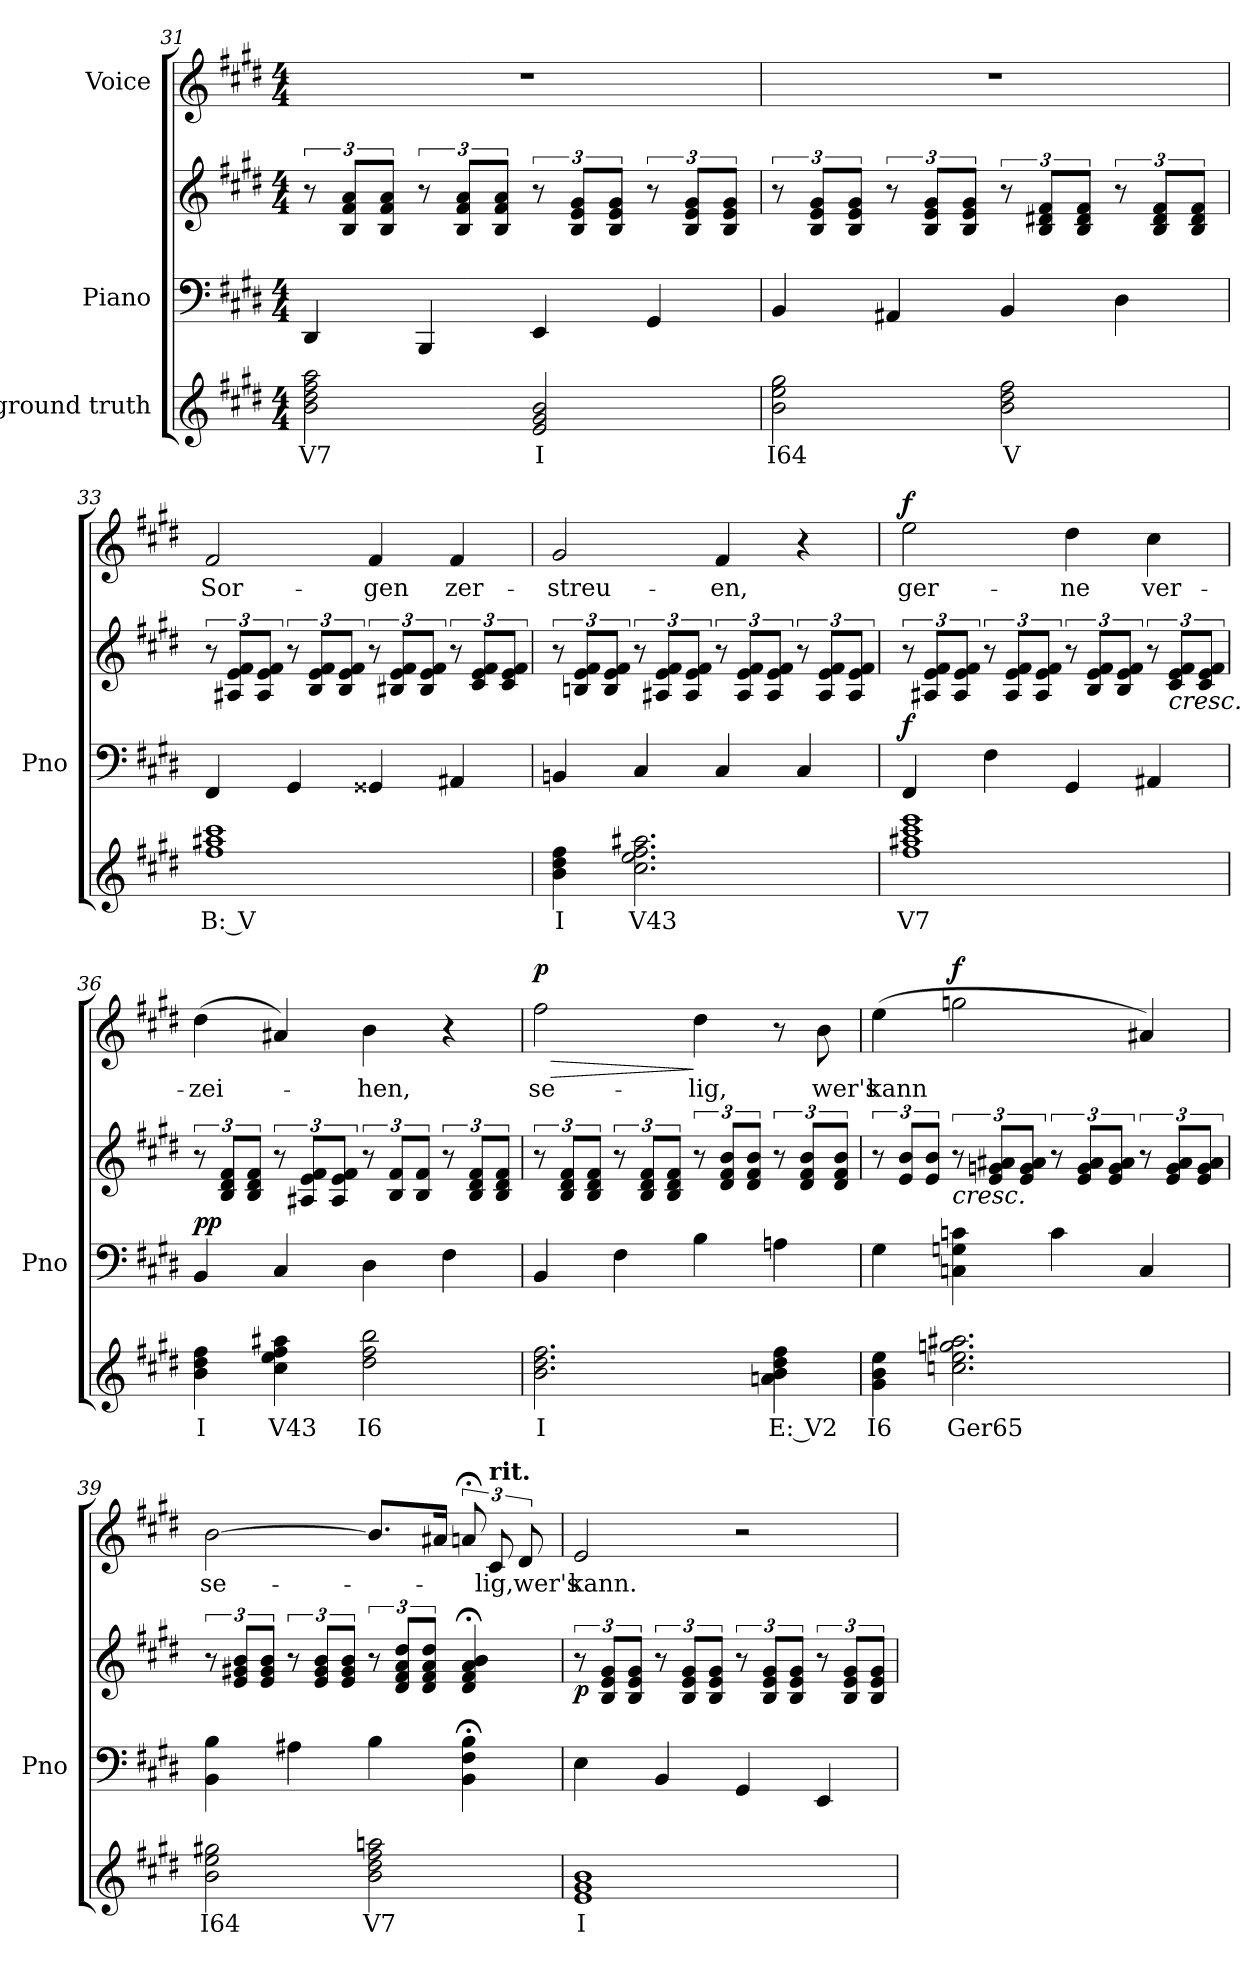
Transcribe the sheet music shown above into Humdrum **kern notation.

**kern	**text	**kern	**kern	**dynam	**kern	**text	**dynam
*part3	*part3	*part2	*part2	*part2	*part1	*part1	*part1
*staff4	*staff4	*staff3	*staff2	*staff2/3	*staff1	*staff1	*staff1
*I"ground truth	*	*I"Piano	*	*	*I"Voice	*	*
*	*	*I'Pno	*	*	*	*	*
*	*	*clefF4	*clefG2	*	*clefG2	*	*
*k[f#c#g#d#]	*	*k[f#c#g#d#]	*k[f#c#g#d#]	*	*k[f#c#g#d#]	*	*
*M4/4	*	*M4/4	*M4/4	*	*M4/4	*	*
=31	=31	=31	=31	=31	=31	=31	=31
2b 2dd# 2ff# 2aa	V7	4DD#/	12r	.	1r	.	.
.	.	.	12B/ 12f#/ 12a/L	.	.	.	.
.	.	.	12B/ 12f#/ 12a/J	.	.	.	.
.	.	4BBB/	12r	.	.	.	.
.	.	.	12B/ 12f#/ 12a/L	.	.	.	.
.	.	.	12B/ 12f#/ 12a/J	.	.	.	.
2e 2g# 2b	I	4EE/	12r	.	.	.	.
.	.	.	12B/ 12e/ 12g#/L	.	.	.	.
.	.	.	12B/ 12e/ 12g#/J	.	.	.	.
.	.	4GG#/	12r	.	.	.	.
.	.	.	12B/ 12e/ 12g#/L	.	.	.	.
.	.	.	12B/ 12e/ 12g#/J	.	.	.	.
=32	=32	=32	=32	=32	=32	=32	=32
2b 2ee 2gg#	I64	4BB/	12r	.	1r	.	.
.	.	.	12B/ 12e/ 12g#/L	.	.	.	.
.	.	.	12B/ 12e/ 12g#/J	.	.	.	.
.	.	4AA#X/	12r	.	.	.	.
.	.	.	12B/ 12e/ 12g#/L	.	.	.	.
.	.	.	12B/ 12e/ 12g#/J	.	.	.	.
2b 2dd# 2ff#	V	4BB/	12r	.	.	.	.
.	.	.	12B/ 12d#X/ 12f#/L	.	.	.	.
.	.	.	12B/ 12d#/ 12f#/J	.	.	.	.
.	.	4D#\	12r	.	.	.	.
.	.	.	12B/ 12d#/ 12f#/L	.	.	.	.
.	.	.	12B/ 12d#/ 12f#/J	.	.	.	.
=33	=33	=33	=33	=33	=33	=33	=33
!	!	!	!	!	!	!LO:LY:b	!
1ff# 1aa#X 1ccc#	B: V	4FF#/	12r	.	2f#/	Sor-	.
.	.	.	12A#X/ 12e/ 12f#/L	.	.	.	.
.	.	.	12A#/ 12e/ 12f#/J	.	.	.	.
.	.	4GG#/	12r	.	.	.	.
.	.	.	12B/ 12e/ 12f#/L	.	.	.	.
.	.	.	12B/ 12e/ 12f#/J	.	.	.	.
!	!	!	!	!	!	!LO:LY:b	!
.	.	4GG##X/	12r	.	4f#/	-gen	.
.	.	.	12B#X/ 12e/ 12f#/L	.	.	.	.
.	.	.	12B#/ 12e/ 12f#/J	.	.	.	.
!	!	!	!	!	!	!LO:LY:b	!
.	.	4AA#X/	12r	.	4f#/	zer-	.
.	.	.	12c#/ 12e/ 12f#/L	.	.	.	.
.	.	.	12c#/ 12e/ 12f#/J	.	.	.	.
=34	=34	=34	=34	=34	=34	=34	=34
!	!	!	!	!	!	!LO:LY:b	!
4b 4dd# 4ff#	I	4BBn/	12r	.	2g#/	-streu-	.
.	.	.	12Bn/ 12e/ 12f#/L	.	.	.	.
.	.	.	12B/ 12e/ 12f#/J	.	.	.	.
2.cc# 2.ee 2.ff# 2.aa#X	V43	4C#/	12r	.	.	.	.
.	.	.	12A#X/ 12e/ 12f#/L	.	.	.	.
.	.	.	12A#/ 12e/ 12f#/J	.	.	.	.
!	!	!	!	!	!	!LO:LY:b	!
.	.	4C#/	12r	.	4f#/	-en,	.
.	.	.	12A#/ 12e/ 12f#/L	.	.	.	.
.	.	.	12A#/ 12e/ 12f#/J	.	.	.	.
.	.	4C#/	12r	.	4r	.	.
.	.	.	12A#/ 12e/ 12f#/L	.	.	.	.
.	.	.	12A#/ 12e/ 12f#/J	.	.	.	.
=35	=35	=35	=35	=35	=35	=35	=35
!	!	!	!	!LO:DY:b	!	!LO:LY:b	!LO:DY:a
1ff# 1aa#X 1ccc# 1eee	V7	4FF#/	12r	f	2ee\	ger-	f
.	.	.	12A#X/ 12e/ 12f#/L	.	.	.	.
.	.	.	12A#/ 12e/ 12f#/J	.	.	.	.
.	.	4F#\	12r	.	.	.	.
.	.	.	12A#/ 12e/ 12f#/L	.	.	.	.
.	.	.	12A#/ 12e/ 12f#/J	.	.	.	.
!	!	!	!	!	!	!LO:LY:b	!
.	.	4GG#/	12r	.	4dd#\	-ne	.
.	.	.	12B/ 12e/ 12f#/L	.	.	.	.
.	.	.	12B/ 12e/ 12f#/J	.	.	.	.
!	!	!	!	!	!	!LO:LY:b	!
.	.	4AA#X/	12r	.	4cc#\	ver-	.
!	!	!	!LO:TX:b:i:t=cresc.	!	!	!	!
.	.	.	12c#/ 12e/ 12f#/L	.	.	.	.
.	.	.	12c#/ 12e/ 12f#/J	.	.	.	.
=36	=36	=36	=36	=36	=36	=36	=36
!	!	!	!	!LO:DY:a=2	!	!LO:LY:b	!
4b 4dd# 4ff#	I	4BB/	12r	pp	(>4dd#\	-zei-	.
.	.	.	12B/ 12d#/ 12f#/L	.	.	.	.
.	.	.	12B/ 12d#/ 12f#/J	.	.	.	.
4cc# 4ee 4ff# 4aa#X	V43	4C#/	12r	.	4a#X/)	.	.
.	.	.	12A#X/ 12e/ 12f#/L	.	.	.	.
.	.	.	12A#/ 12e/ 12f#/J	.	.	.	.
!	!	!	!	!	!	!LO:LY:b	!
2dd# 2ff# 2bb	I6	4D#\	12r	.	4b\	-hen,	.
.	.	.	12B/ 12f#/L	.	.	.	.
.	.	.	12B/ 12f#/J	.	.	.	.
.	.	4F#\	12r	.	4r	.	.
.	.	.	12B/ 12d#/ 12f#/L	.	.	.	.
.	.	.	12B/ 12d#/ 12f#/J	.	.	.	.
=37	=37	=37	=37	=37	=37	=37	=37
!	!	!	!	!	!	!LO:LY:b	!LO:HP:b
!	!	!	!	!	!	!	!LO:DY:n=1:a
2.b 2.dd# 2.ff#	I	4BB/	12r	.	2ff#\	se-	> p
.	.	.	12B/ 12d#/ 12f#/L	.	.	.	.
.	.	.	12B/ 12d#/ 12f#/J	.	.	.	.
.	.	4F#\	12r	.	.	.	.
.	.	.	12B/ 12d#/ 12f#/L	.	.	.	.
.	.	.	12B/ 12d#/ 12f#/J	.	.	.	.
!	!	!	!	!	!	!LO:LY:b	!
.	.	4B\	12r	.	4dd#\	-lig,	]
.	.	.	12d#/ 12f#/ 12b/L	.	.	.	.
.	.	.	12d#/ 12f#/ 12b/J	.	.	.	.
4an 4b 4dd# 4ff#	E: V2	4An\	12r	.	8r	.	.
.	.	.	12d#/ 12f#/ 12b/L	.	.	.	.
!	!	!	!	!	!	!LO:LY:b	!
.	.	.	.	.	8b\	wer's	.
.	.	.	12d#/ 12f#/ 12b/J	.	.	.	.
=38	=38	=38	=38	=38	=38	=38	=38
!	!	!	!	!	!	!LO:LY:b	!
4g# 4b 4ee	I6	4G#\	12r	.	(>4ee\	kann	.
.	.	.	12e/ 12b/L	.	.	.	.
.	.	.	12e/ 12b/J	.	.	.	.
!	!	!	!LO:TX:b:i:t=cresc.	!	!	!	!
!	!	!	!	!	!	!	!LO:DY:a
2.ccn 2.ee 2.ggn 2.aa#X	Ger65	4Cn\ 4Gn\ 4cn\	12r	.	2ggn\	.	f
.	.	.	12e/ 12gn/ 12a#X/L	.	.	.	.
.	.	.	12e/ 12g/ 12a#/J	.	.	.	.
.	.	4c\	12r	.	.	.	.
.	.	.	12e/ 12g/ 12a#/L	.	.	.	.
.	.	.	12e/ 12g/ 12a#/J	.	.	.	.
.	.	4C/	12r	.	4a#X/)	.	.
.	.	.	12e/ 12g/ 12a#/L	.	.	.	.
.	.	.	12e/ 12g/ 12a#/J	.	.	.	.
=39	=39	=39	=39	=39	=39	=39	=39
!	!	!	!	!	!	!LO:LY:b	!
2b 2ee 2gg#X	I64	4BB\ 4B\	12r	.	[2b\	se-	.
.	.	.	12e/ 12g#X/ 12b/L	.	.	.	.
.	.	.	12e/ 12g#/ 12b/J	.	.	.	.
.	.	4A#X\	12r	.	.	.	.
.	.	.	12e/ 12g#/ 12b/L	.	.	.	.
.	.	.	12e/ 12g#/ 12b/J	.	.	.	.
2b 2dd# 2ff# 2aan	V7	4B\	12r	.	8.b/L]	.	.
.	.	.	12d#/ 12f#/ 12a/ 12dd#/L	.	.	.	.
.	.	.	12d#/ 12f#/ 12a/ 12dd#/J	.	.	.	.
.	.	.	.	.	16a#X/Jk	.	.
.	.	4BB\;< 4F#\;< 4B\;<	4d#/;< 4f#/;< 4a/;< 4b/;<	.	12an;</	.	.
!	!	!	!	!	!LO:TX:a:B:t=rit.	!	!
!	!	!	!	!	!	!LO:LY:b	!
.	.	.	.	.	12c#/	-lig,	.
!	!	!	!	!	!	!LO:LY:b	!
.	.	.	.	.	12d#/	wer's	.
=40	=40	=40	=40	=40	=40	=40	=40
!	!	!	!	!LO:DY:b	!	!LO:LY:b	!
1e 1g# 1b	I	4E\	12r	p	2e/	kann.	.
.	.	.	12B/ 12e/ 12g#/L	.	.	.	.
.	.	.	12B/ 12e/ 12g#/J	.	.	.	.
.	.	4BB/	12r	.	.	.	.
.	.	.	12B/ 12e/ 12g#/L	.	.	.	.
.	.	.	12B/ 12e/ 12g#/J	.	.	.	.
.	.	4GG#/	12r	.	2r	.	.
.	.	.	12B/ 12e/ 12g#/L	.	.	.	.
.	.	.	12B/ 12e/ 12g#/J	.	.	.	.
.	.	4EE/	12r	.	.	.	.
.	.	.	12B/ 12e/ 12g#/L	.	.	.	.
.	.	.	12B/ 12e/ 12g#/J	.	.	.	.
=	=	=	=	=	=	=	=
*-	*-	*-	*-	*-	*-	*-	*-
